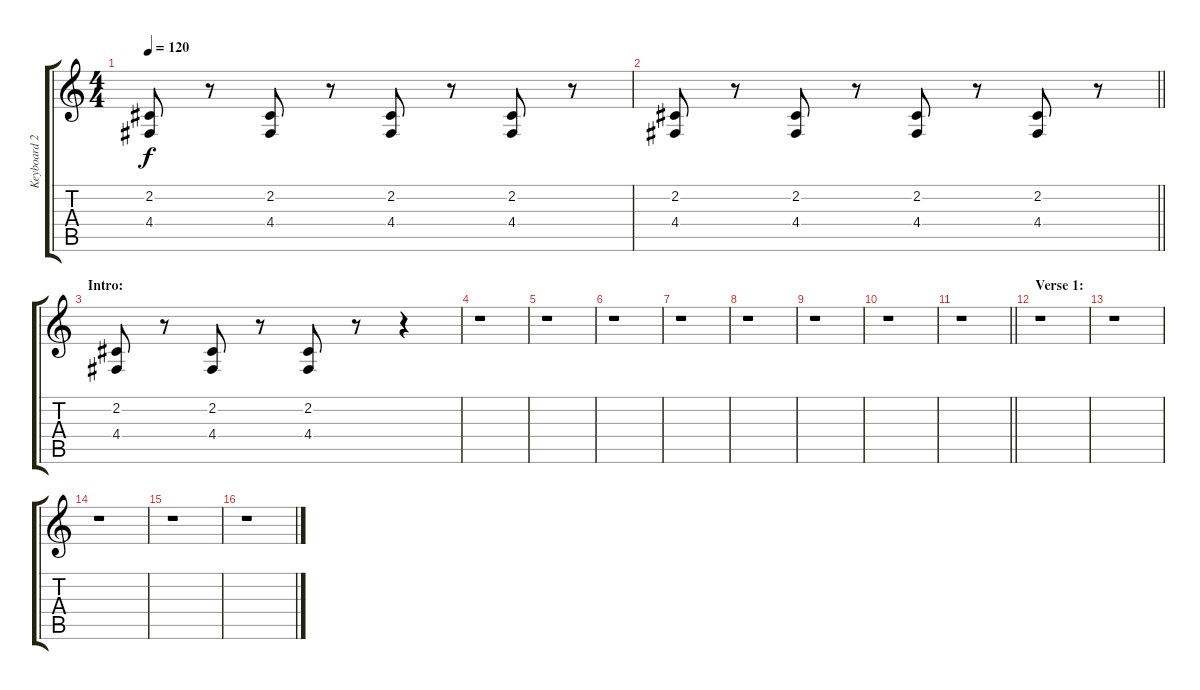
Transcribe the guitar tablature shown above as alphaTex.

\track ("Keyboard 2" "Keyboard 2") {instrument pad3polysynth}
\staff {score tabs}
\tuning (E4 B3 G3 D3 A2 E2) {hide}
\ts (4 4)
\tempo 120
\clef g2
\ks c
(2.2 4.4).8{dy f volume 12 instrument pad3polysynth} r.8 (2.2 4.4).8 r.8 (2.2 4.4).8 r.8 (2.2 4.4).8 r.8 |
\barLineRight lightlight
(2.2 4.4).8 r.8 (2.2 4.4).8 r.8 (2.2 4.4).8{volume 10} r.8 (2.2 4.4).8 r.8 |
\section ("" "Intro:")
(2.2 4.4).8{volume 9} r.8 (2.2 4.4).8{volume 8} r.8 (2.2 4.4).8{volume 7} r.8 r.4 |
r.1 |
r.1 |
r.1 |
r.1 |
r.1 |
r.1 |
r.1 |
\barLineRight lightlight
r.1 |
\section ("" "Verse 1:")
r.1 |
r.1 |
r.1 |
r.1 |
r.1
